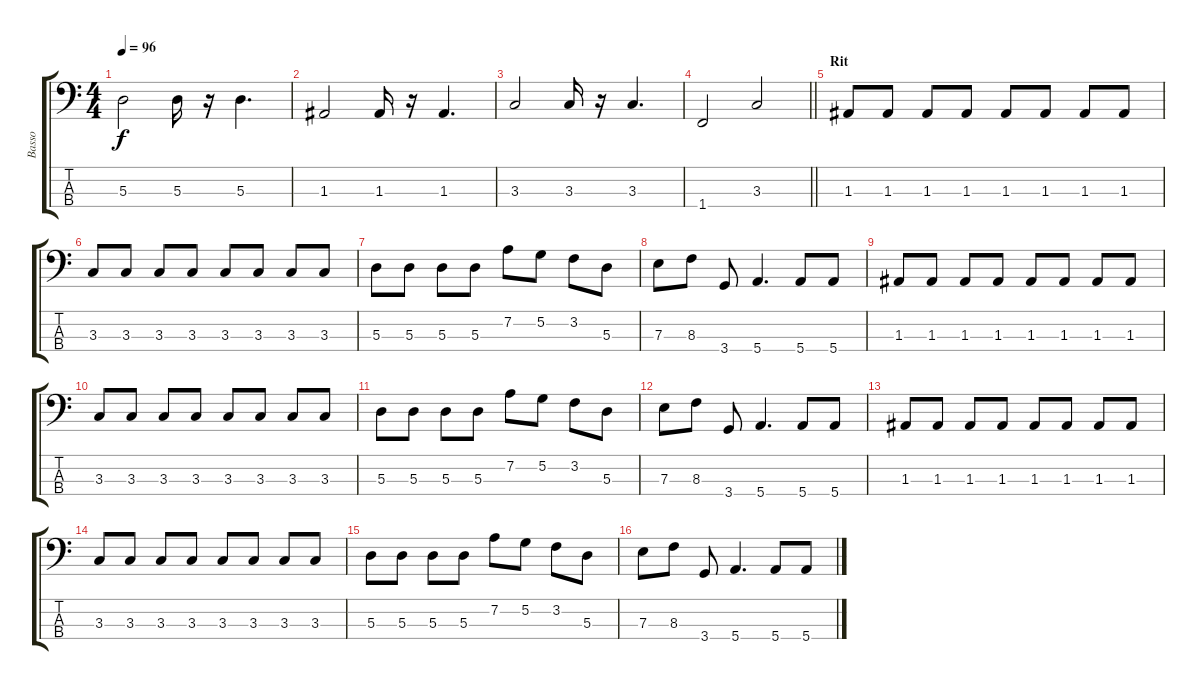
\track ("Basso" "Basso") {instrument electricbassfinger}
\staff {score tabs}
\tuning (G2 D2 A1 E1) {hide}
\ts (4 4)
\tempo 96
\clef f4
\ks c
5.3.2{dy f} 5.3.16 r.16 5.3.4{d} |
1.3.2 1.3.16 r.16 1.3.4{d} |
3.3.2 3.3.16 r.16 3.3.4{d} |
\barLineRight lightlight
1.4.2 3.3.2 |
\section ("" "Rit")
1.3.8 1.3.8 1.3.8 1.3.8 1.3.8 1.3.8 1.3.8 1.3.8 |
3.3.8 3.3.8 3.3.8 3.3.8 3.3.8 3.3.8 3.3.8 3.3.8 |
5.3.8 5.3.8 5.3.8 5.3.8 7.2.8 5.2.8 3.2.8 5.3.8 |
7.3.8 8.3.8 3.4.8 5.4.4{d} 5.4.8 5.4.8 |
1.3.8 1.3.8 1.3.8 1.3.8 1.3.8 1.3.8 1.3.8 1.3.8 |
3.3.8 3.3.8 3.3.8 3.3.8 3.3.8 3.3.8 3.3.8 3.3.8 |
5.3.8 5.3.8 5.3.8 5.3.8 7.2.8 5.2.8 3.2.8 5.3.8 |
7.3.8 8.3.8 3.4.8 5.4.4{d} 5.4.8 5.4.8 |
1.3.8 1.3.8 1.3.8 1.3.8 1.3.8 1.3.8 1.3.8 1.3.8 |
3.3.8 3.3.8 3.3.8 3.3.8 3.3.8 3.3.8 3.3.8 3.3.8 |
5.3.8 5.3.8 5.3.8 5.3.8 7.2.8 5.2.8 3.2.8 5.3.8 |
7.3.8 8.3.8 3.4.8 5.4.4{d} 5.4.8 5.4.8
